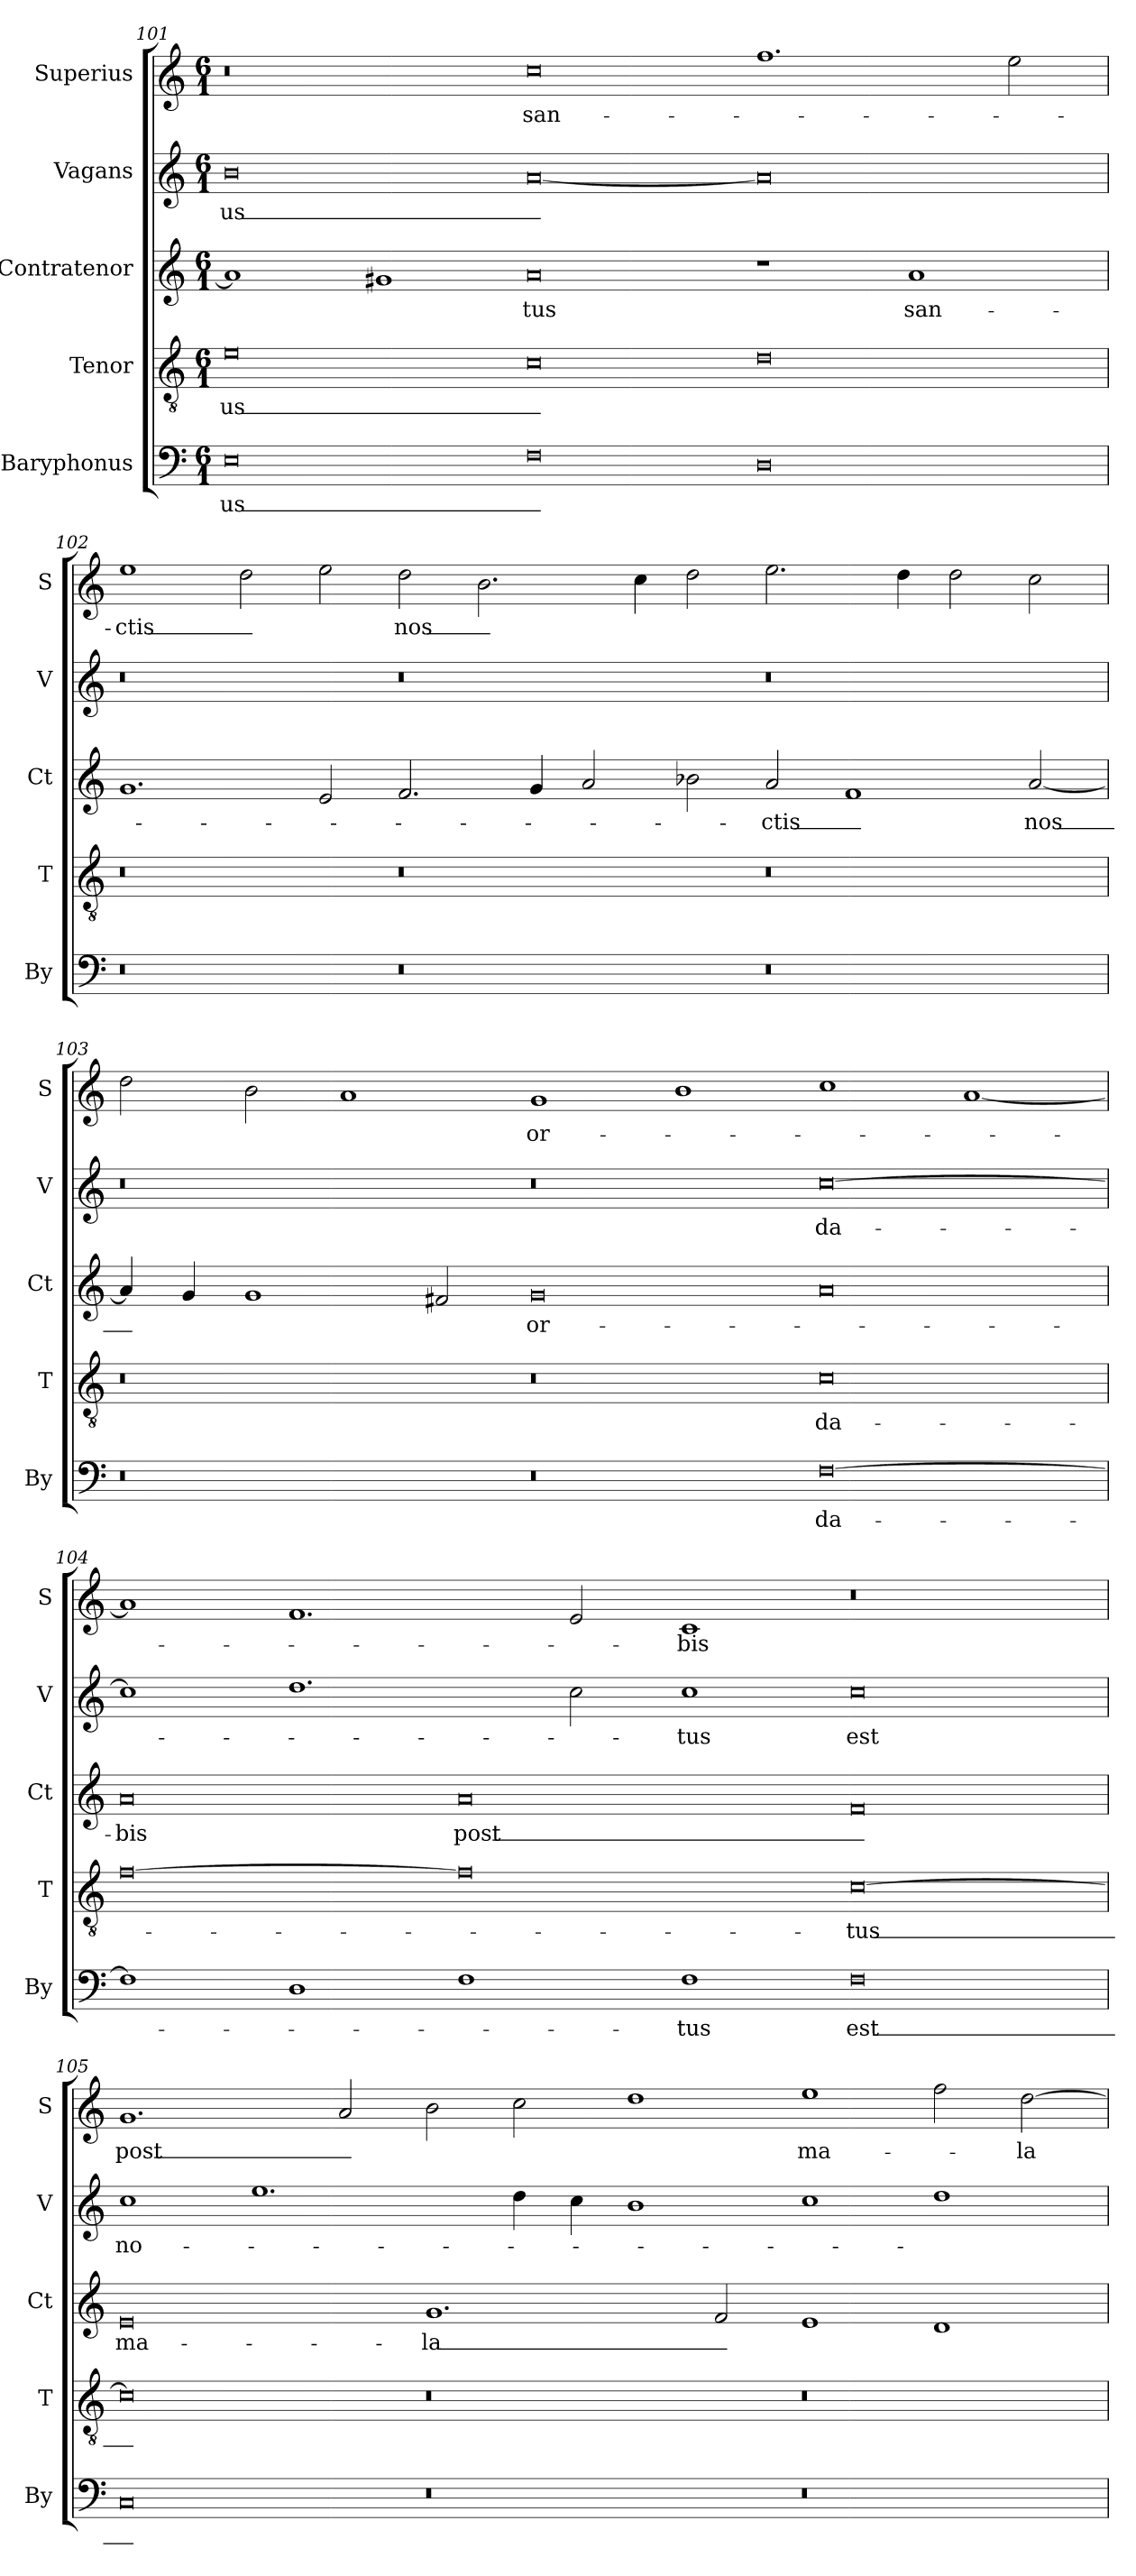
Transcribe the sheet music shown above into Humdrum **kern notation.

**kern	**text	**kern	**text	**kern	**text	**kern	**text	**kern	**text
*part5	*part5	*part4	*part4	*part3	*part3	*part2	*part2	*part1	*part1
*staff5	*staff5	*staff4	*staff4	*staff3	*staff3	*staff2	*staff2	*staff1	*staff1
*I"Baryphonus	*	*I"Tenor	*	*I"Contratenor	*	*I"Vagans	*	*I"Superius	*
*I'By	*	*I'T	*	*I'Ct	*	*I'V	*	*I'S	*
*clefF4	*	*clefGv2	*	*clefG2	*	*clefG2	*	*clefG2	*
*k[]	*	*k[]	*	*k[]	*	*k[]	*	*k[]	*
*M6/1	*	*M6/1	*	*M6/1	*	*M6/1	*	*M6/1	*
=101	=101	=101	=101	=101	=101	=101	=101	=101	=101
0E	-us_	0e	-us_	1a]	.	0b	-us_	0r	.
.	.	.	.	1g#X	.	.	.	.	.
0F	_	0c	_	0a	-tus	[0a	_	0cc	san-
0D	_	0d	_	1r	.	0a]	_	1.ff	.
.	.	.	.	1a	san-	.	.	.	.
.	.	.	.	.	.	.	.	2ee\	.
=102	=102	=102	=102	=102	=102	=102	=102	=102	=102
0r	.	0r	.	1.g	.	0r	.	1ee	-ctis_
.	.	.	.	.	.	.	.	2dd\	_
.	.	.	.	2e/	.	.	.	2ee\	_
0r	.	0r	.	2.f/	.	0r	.	2dd\	nos_
.	.	.	.	.	.	.	.	2.b\	_
.	.	.	.	4g/	.	.	.	.	.
.	.	.	.	2a/	.	.	.	.	.
.	.	.	.	.	.	.	.	4cc\	_
.	.	.	.	2b-X\	.	.	.	2dd\	_
0r	.	0r	.	2a/	-ctis_	0r	.	2.ee\	_
.	.	.	.	1f	_	.	.	.	.
.	.	.	.	.	.	.	.	4dd\	_
.	.	.	.	.	.	.	.	2dd\	_
.	.	.	.	[2a/	nos_	.	.	2cc\	.
=103	=103	=103	=103	=103	=103	=103	=103	=103	=103
0r	.	0r	.	4a/]	_	0r	.	2dd\	_
.	.	.	.	4g/	_	.	.	.	.
.	.	.	.	1g	_	.	.	2b\	_
.	.	.	.	.	.	.	.	1a	_
.	.	.	.	2f#X/	_	.	.	.	.
0r	.	0r	.	0g	or-	0r	.	1g	or-
.	.	.	.	.	.	.	.	1b	.
[0F	da-	0c	da-	0a	.	[0cc	da-	1cc	.
.	.	.	.	.	.	.	.	[1a	.
=104	=104	=104	=104	=104	=104	=104	=104	=104	=104
1F]	.	[0f	.	0a	-bis	1cc]	.	1a]	.
1D	.	.	.	.	.	1.dd	.	1.f	.
1F	.	0f]	.	0a	post_	.	.	.	.
.	.	.	.	.	.	2cc\	.	2e/	.
1F	-tus	.	.	.	.	1cc	-tus	1c	-bis
0F	est_	[0c	-tus_	0f	_	0cc	est	0r	.
=105	=105	=105	=105	=105	=105	=105	=105	=105	=105
0C	_	0c]	_	0e	ma-	1cc	no-	1.g	post_
.	.	.	.	.	.	1.ee	.	.	.
.	.	.	.	.	.	.	.	2a/	_
0r	.	0r	.	1.g	-la_	.	.	2b\	_
.	.	.	.	.	.	4dd\	.	2cc\	_
.	.	.	.	.	.	4cc\	.	.	.
.	.	.	.	.	.	1b	.	1dd	_
.	.	.	.	2f/	_	.	.	.	.
0r	.	0r	.	1e	_	1cc	.	1ee	ma-
.	.	.	.	1d	_	1dd	.	2ff\	.
.	.	.	.	.	.	.	.	[2dd\	-la_
=	=	=	=	=	=	=	=	=	=
*-	*-	*-	*-	*-	*-	*-	*-	*-	*-
